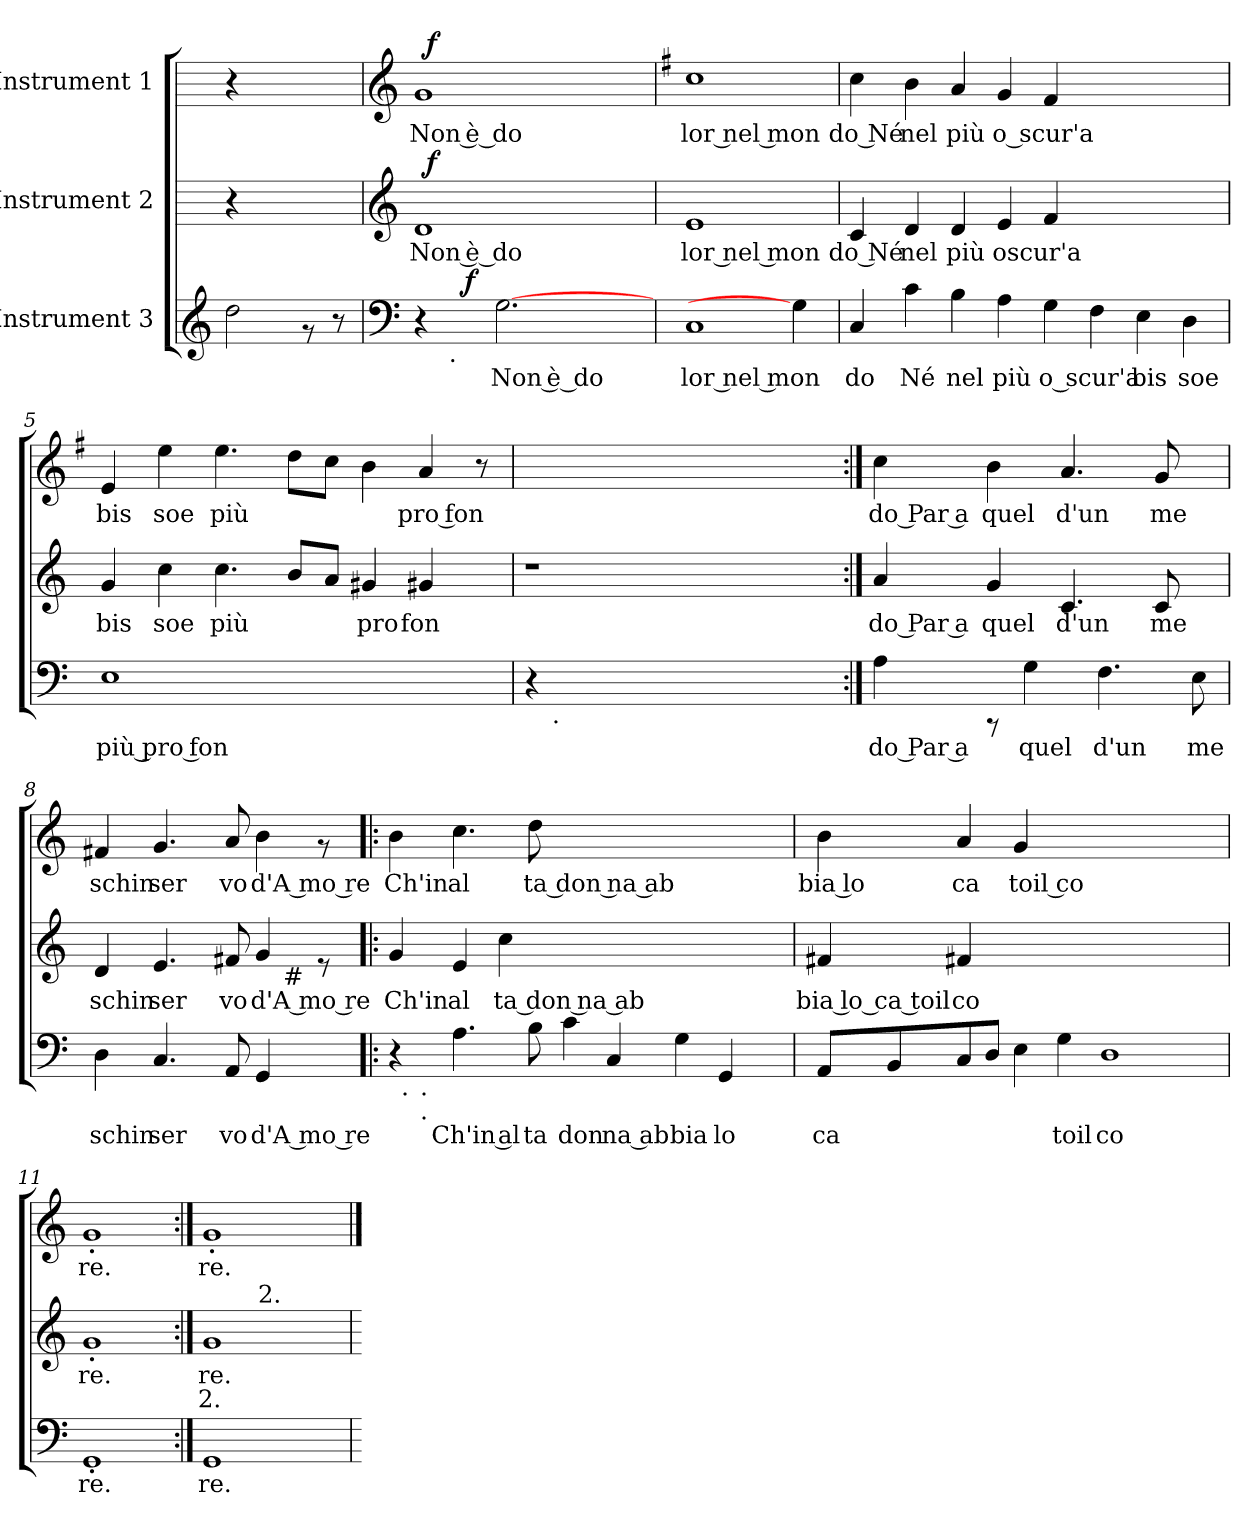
**kern	**text	**dynam	**kern	**text	**text	**dynam	**kern	**text	**dynam
*part3	*part3	*part3	*part2	*part2	*part2	*part2	*part1	*part1	*part1
*staff3	*staff3	*staff3	*staff2	*staff2	*staff2	*staff2	*staff1	*staff1	*staff1
*I"Instrument 3	*	*	*I"Instrument 2	*	*	*	*I"Instrument 1	*	*
!!LO:PB:g=z
*stria5	*	*	*stria5	*	*	*	*stria5	*	*
=1	=1	=1	=1	=1	=1	=1	=1	=1	=1
*^	*	*	*	*	*	*	*	*	*
2dd\	4.ryy	.	.	4r	.	.	.	4r	.	.
.	.	.	.	4.ryy	.	.	.	4.ryy	.	.
.	8r	.	.	.	.	.	.	.	.	.
8r	8ryy	.	.	.	.	.	.	.	.	.
*v	*v	*	*	*	*	*	*	*	*	*
=2	=2	=2	=2	=2	=2	=2	=2	=2	=2
*clefF4	*	*	*clefG2	*	*	*	*clefG2	*	*
*^	*	*	*	*	*	*	*	*	*
!	!	!	!	!	!LO:LY:b	!	!	!	!LO:LY:b	!
*	*^	*	*	*^	*	*	*	*^	*	*
4r	8ryy	16ryy	.	.	1d	32ryy	Non è do	.	.	1g	32ryy	Non è do	.
!	!	!	!	!	!	!	!	!	!LO:DY:b	!	!	!	!LO:DY:b
.	.	.	.	.	.	2ryy	.	.	f	.	2ryy	.	f
.	.	64ryy	.	.	.	.	.	.	.	.	.	.	.
!	!	!LO:TX:b:t=.	!	!	!	!	!	!	!	!	!	!	!
.	.	2ryy	.	.	.	.	.	.	.	.	.	.	.
!	!	!	!	!LO:DY:b	!	!	!	!	!	!	!	!	!
.	2..ryy	.	.	f	.	.	.	.	.	.	.	.	.
!	!	!	!LO:LY:b	!	!	!	!	!	!	!	!	!	!
[2.G	.	.	Non è do	.	.	.	.	.	.	.	.	.	.
.	.	.	.	.	.	4...ryy	.	.	.	.	4...ryy	.	.
.	.	4ryy	.	.	.	.	.	.	.	.	.	.	.
.	.	8ryy	.	.	.	.	.	.	.	.	.	.	.
.	.	32.ryy	.	.	.	.	.	.	.	.	.	.	.
*v	*v	*v	*	*	*	*	*	*	*	*v	*v	*	*
*	*	*	*v	*v	*	*	*	*	*	*
=3	=3	=3	=3	=3	=3	=3	=3	=3	=3
*	*	*	*	*	*	*	*k[f#]	*	*
*	*	*	*	*	*	*	*G:	*	*
*^	*	*	*^	*	*	*	*^	*	*
*	*^	*	*	*	*	*	*	*	*	*	*	*
!	!	!	!LO:LY:b:rj	!	!	!	!LO:LY:b:rj	!	!	!	!	!LO:LY:b:rj	!
*v	*v	*v	*	*	*	*	*	*	*	*v	*v	*	*
*	*	*	*v	*v	*	*	*	*	*	*
1C	lor nel mon	.	1e	lor nel mon	.	.	1cc	lor nel mon	.
4G]	.	.	4ryy	.	.	.	4ryy	.	.
=4	=4	=4	=4	=4	=4	=4	=4	=4	=4
!	!LO:LY:b:cj	!	!	!LO:LY:b:rj	!	!	!	!LO:LY:b:rj	!
4C/	do	.	4c/	do Né	.	.	4cc\	do Né	.
!	!LO:LY:b:cj	!	!	!LO:LY:b:cj	!	!	!	!LO:LY:b:rj	!
4c\	Né	.	4d/	nel	.	.	4b\	nel	.
!	!LO:LY:b:cj	!	!	!LO:LY:b:cj	!	!	!	!LO:LY:b:cj	!
4B\	nel	.	4d/	più	.	.	4a/	più	.
!	!LO:LY:b:cj	!	!	!LO:LY:b:cj	!	!	!	!LO:LY:b:rj	!
4A\	più	.	4e/	oscur'a	.	.	4g/	o scur'a	.
!	!LO:LY:b:rj	!	!	!	!	!	!	!	!
4G\	o scur'a	.	4f/	.	.	.	4f#/	.	.
4F\	.	.	2.ryy	.	.	.	2.ryy	.	.
!	!LO:LY:b:cj	!	!	!	!	!	!	!	!
4E\	bis	.	.	.	.	.	.	.	.
!	!LO:LY:b	!	!	!	!	!	!	!	!
4D\	soe	.	.	.	.	.	.	.	.
=5	=5	=5	=5	=5	=5	=5	=5	=5	=5
!	!LO:LY:b:rj	!	!	!LO:LY:b	!	!	!	!LO:LY:b:cj	!
1E	più pro fon	.	4g/	bis	.	.	4e/	bis	.
!	!	!	!	!LO:LY:b:cj	!	!	!	!LO:LY:b:cj	!
.	.	.	4cc\	soe	.	.	4ee\	soe	.
!	!	!	!	!LO:LY:b:cj	!	!	!	!LO:LY:b:cj	!
.	.	.	4.cc\	più	.	.	4.ee\	più	.
.	.	.	8b/L	.	.	.	8dd\L	.	.
2.ryy	.	.	8a/J	.	.	.	8cc\J	.	.
!	!	!	!	!LO:LY:b	!	!	!	!	!
.	.	.	4g#X/	pro	.	.	4b\	.	.
!	!	!	!	!LO:LY:b:cj	!	!	!	!LO:LY:b	!
.	.	.	4g#X/	fon	.	.	4a/	pro fon	.
.	.	.	8ryy	.	.	.	8ra	.	.
!!LO:LB:g=z
=6	=6	=6	=6	=6	=6	=6	=6	=6	=6
*	*	*	*	*	*	*	*k[]	*	*
*	*	*	*	*	*	*	*C:	*	*
*^	*	*	*	*	*	*	*	*	*
*	*^	*	*	*	*	*	*	*	*	*
4r	32.ryy	16ryy	.	.	1r	.	.	.	64ryy	.	.
.	.	.	.	.	.	.	.	.	2ryy	.	.
!	!LO:TX:b:t=.	!	!	!	!	!	!	!	!	!	!
.	2ryy	.	.	.	.	.	.	.	.	.	.
.	.	64ryy	.	.	.	.	.	.	.	.	.
.	.	2ryy	.	.	.	.	.	.	.	.	.
2.ryy	.	.	.	.	.	.	.	.	.	.	.
.	.	.	.	.	.	.	.	.	64%31ryy	.	.
.	4ryy	.	.	.	.	.	.	.	.	.	.
.	.	4ryy	.	.	.	.	.	.	.	.	.
.	8ryy	.	.	.	.	.	.	.	.	.	.
.	.	8ryy	.	.	.	.	.	.	.	.	.
.	16ryy	.	.	.	.	.	.	.	.	.	.
.	.	32.ryy	.	.	.	.	.	.	.	.	.
.	64ryy	.	.	.	.	.	.	.	.	.	.
=7:|!	=7:|!	=7:|!	=7:|!	=7:|!	=7:|!	=7:|!	=7:|!	=7:|!	=7:|!	=7:|!	=7:|!
!	!	!	!LO:LY:b:rj	!	!	!LO:LY:b:rj	!	!	!	!LO:LY:b:rj	!
*v	*v	*v	*	*	*	*	*	*	*	*	*
4A\	do Par a	.	4a/	do Par a	.	.	4cc\	do Par a	.
!	!	!	!	!LO:LY:b:cj	!	!	!	!LO:LY:b:cj	!
8rBBB	.	.	4g/	quel	.	.	4b\	quel	.
!	!LO:LY:b:cj	!	!	!	!	!	!	!	!
4G\	quel	.	.	.	.	.	.	.	.
!	!	!	!	!LO:LY:b:cj	!	!	!	!LO:LY:b:cj	!
.	.	.	4.c/	d'un	.	.	4.a/	d'un	.
!	!LO:LY:b:cj	!	!	!	!	!	!	!	!
4.F\	d'un	.	.	.	.	.	.	.	.
!	!	!	!	!LO:LY:b:cj	!	!	!	!LO:LY:b:cj	!
.	.	.	8c/	me	.	.	8g/	me	.
!	!LO:LY:b:cj	!	!	!	!	!	!	!	!
8E\	me	.	8ryy	.	.	.	8ryy	.	.
=8	=8	=8	=8	=8	=8	=8	=8	=8	=8
!	!LO:LY:b:cj	!	!	!LO:LY:b:cj	!	!	!	!LO:LY:b:cj	!
*	*	*	*^	*	*	*	*	*	*
4D\	schin	.	4d/	2ryy	schin	.	.	4f#X/	schin	.
!	!LO:LY:b:cj	!	!	!	!LO:LY:b:cj	!	!	!	!LO:LY:b:cj	!
4.C/	ser	.	4.e/	.	ser	.	.	4.g/	ser	.
.	.	.	.	4ryy	.	.	.	.	.	.
!	!LO:LY:b:cj	!	!	!	!LO:LY:b:cj	!	!	!	!LO:LY:b:cj	!
8AA/	vo	.	8f#X/	.	vo	.	.	8a/	vo	.
!	!LO:LY:b	!	!	!	!LO:LY:b:cj	!	!	!	!LO:LY:b:cj	!
4GG/	d'A mo re	.	4g/	16ryy	d'A mo re	.	.	4b\	d'A mo re	.
.	.	.	.	64ryy	.	.	.	.	.	.
!	!	!	!	!LO:TX:b:t=#	!	!	!	!	!	!
.	.	.	.	4ryy	.	.	.	.	.	.
8ryy	.	.	8re	.	.	.	.	8rg	.	.
.	.	.	.	32.ryy	.	.	.	.	.	.
!!LO:LB:g=z
=9!|:	=9!|:	=9!|:	=9!|:	=9!|:	=9!|:	=9!|:	=9!|:	=9!|:	=9!|:	=9!|:
!LO:TX:b:t=[ 2 ] Pasce l'alma dolente	!	!	!	!	!	!	!	!	!	!
!	!	!	!	!	!LO:LY:b:cj	!	!	!	!LO:LY:b:cj	!
*^	*	*	*	*	*	*	*	*	*	*
*	*^	*	*	*	*	*	*	*	*	*	*
*	*	*^	*	*	*v	*v	*	*	*	*	*	*
4r	32ryy	16.ryy	2ryy	.	.	4g/	Ch'in	.	.	4b\	Ch'in	.
!	!LO:TX:b:t=.	!	!	!	!	!	!	!	!	!	!	!
.	1ryy	.	.	.	.	.	.	.	.	.	.	.
!	!	!LO:TX:b:t=.	!	!	!	!	!	!	!	!	!	!
!	!	!LO:TX:b:t=.	!	!	!	!	!	!	!	!	!	!
.	.	1ryy	.	.	.	.	.	.	.	.	.	.
!	!	!	!	!LO:LY:b:rj	!	!	!LO:LY:b	!	!	!	!LO:LY:b:cj	!
4.A\	.	.	.	Ch'in al	.	4e/	al	.	.	4.cc\	al	.
!	!	!	!	!	!	!	!LO:LY:b:cj	!	!	!	!	!
.	.	.	8...ryy	.	.	4cc\	ta don na ab	.	.	.	.	.
!	!	!	!	!LO:LY:b:cj	!	!	!	!	!	!	!LO:LY:b:cj	!
8B\	.	.	.	ta	.	.	.	.	.	8dd\	ta don na ab	.
.	.	.	1ryy	.	.	.	.	.	.	.	.	.
!	!	!	!	!LO:LY:b	!	!	!	!	!	!	!	!
4c\	.	.	.	don	.	1ryy	.	.	.	1ryy	.	.
!	!	!	!	!LO:LY:b:cj	!	!	!	!	!	!	!	!
4C/	.	.	.	na ab	.	.	.	.	.	.	.	.
.	2ryy	.	.	.	.	.	.	.	.	.	.	.
.	.	2ryy	.	.	.	.	.	.	.	.	.	.
!	!	!	!	!LO:LY:b:cj	!	!	!	!	!	!	!	!
4G\	.	.	.	bia	.	.	.	.	.	.	.	.
!	!	!	!	!LO:LY:b:cj	!	!	!	!	!	!	!	!
4GG/	.	.	.	lo	.	.	.	.	.	.	.	.
.	8..ryy	.	.	.	.	.	.	.	.	.	.	.
.	.	8ryy	.	.	.	.	.	.	.	.	.	.
.	.	32ryy	.	.	.	.	.	.	.	.	.	.
.	.	.	64ryy	.	.	.	.	.	.	.	.	.
=10	=10	=10	=10	=10	=10	=10	=10	=10	=10	=10	=10	=10
!	!	!	!	!LO:LY:b:cj	!	!	!LO:LY:b:rj	!	!	!	!LO:LY:b:rj	!
*v	*v	*v	*v	*	*	*	*	*	*	*	*	*
8AA/L	ca	.	4f#X/	bia lo ca toil	.	.	4b\	bia lo	.
8BB/	.	.	.	.	.	.	.	.	.
!	!	!	!	!LO:LY:b	!	!	!	!LO:LY:b:cj	!
8C/	.	.	4f#X>/	co	.	.	4a/	ca	.
8D/J	.	.	.	.	.	.	.	.	.
!	!	!	!	!	!	!	!	!LO:LY:b:cj	!
4E\	.	.	1.ryy	.	.	.	4g/	toil co	.
!	!LO:LY:b	!	!	!	!	!	!	!	!
4G\	toil	.	.	.	.	.	1ryy	.	.
!	!LO:LY:b:cj	!	!	!	!	!	!	!	!
1D	co	.	.	.	.	.	.	.	.
.	.	.	.	.	.	.	4ryy	.	.
=11	=11	=11	=11	=11	=11	=11	=11	=11	=11
!	!LO:LY:b:cj	!	!	!LO:LY:b:cj	!	!	!	!LO:LY:b:cj	!
1GG>'>	re.	.	1g'>	re.	.	.	1g>'>	re.	.
=12:|!	=12:|!	=12:|!	=12:|!	=12:|!	=12:|!	=12:|!	=12:|!	=12:|!	=12:|!
!	!LO:LY:b:cj	!	!	!LO:LY:b:cj	!LO:LY:b:cj	!	!	!LO:LY:b:cj	!
*	*	*	*^	*	*	*	*	*	*
1GG/	re.	.	1g/	4.ryy	re.	2.	.	1g>'>/	re.	.
!	!	!	!	!LO:TX:a:t=2.	!	!	!	!	!	!
.	.	.	.	2ryy	.	.	.	.	.	.
.	.	.	.	8ryy	.	.	.	.	.	.
*	*	*	*v	*v	*	*	*	*	*	*
=	==	==	=	==	==	==	==	==	==
*-	*-	*-	*-	*-	*-	*-	*-	*-	*-
